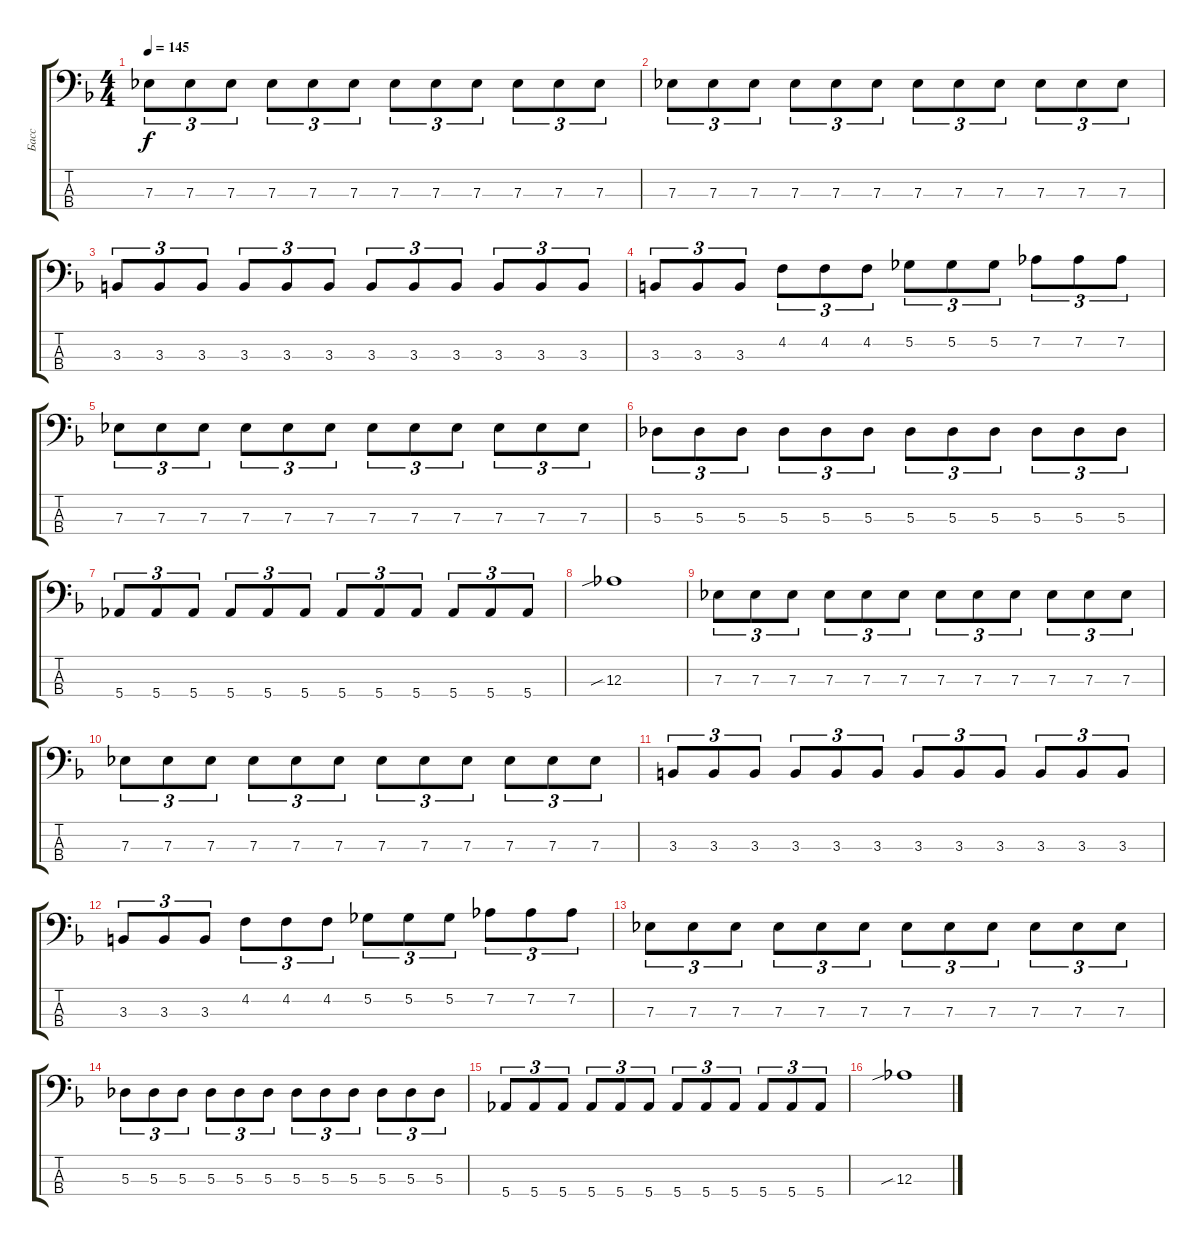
\track ("Басс" "Басс") {instrument electricbassfinger}
\staff {score tabs}
\tuning (Gb2 Db2 Ab1 Eb1) {hide}
\ts (4 4)
\tempo 145
\clef f4
\ks dminor
7.3.8{tu (3 2) dy f} 7.3.8{tu (3 2)} 7.3.8{tu (3 2)} 7.3.8{tu (3 2)} 7.3.8{tu (3 2)} 7.3.8{tu (3 2)} 7.3.8{tu (3 2)} 7.3.8{tu (3 2)} 7.3.8{tu (3 2)} 7.3.8{tu (3 2)} 7.3.8{tu (3 2)} 7.3.8{tu (3 2)} |
7.3.8{tu (3 2)} 7.3.8{tu (3 2)} 7.3.8{tu (3 2)} 7.3.8{tu (3 2)} 7.3.8{tu (3 2)} 7.3.8{tu (3 2)} 7.3.8{tu (3 2)} 7.3.8{tu (3 2)} 7.3.8{tu (3 2)} 7.3.8{tu (3 2)} 7.3.8{tu (3 2)} 7.3.8{tu (3 2)} |
3.3.8{tu (3 2)} 3.3.8{tu (3 2)} 3.3.8{tu (3 2)} 3.3.8{tu (3 2)} 3.3.8{tu (3 2)} 3.3.8{tu (3 2)} 3.3.8{tu (3 2)} 3.3.8{tu (3 2)} 3.3.8{tu (3 2)} 3.3.8{tu (3 2)} 3.3.8{tu (3 2)} 3.3.8{tu (3 2)} |
3.3.8{tu (3 2)} 3.3.8{tu (3 2)} 3.3.8{tu (3 2)} 4.2.8{tu (3 2)} 4.2.8{tu (3 2)} 4.2.8{tu (3 2)} 5.2.8{tu (3 2)} 5.2.8{tu (3 2)} 5.2.8{tu (3 2)} 7.2.8{tu (3 2)} 7.2.8{tu (3 2)} 7.2.8{tu (3 2)} |
7.3.8{tu (3 2)} 7.3.8{tu (3 2)} 7.3.8{tu (3 2)} 7.3.8{tu (3 2)} 7.3.8{tu (3 2)} 7.3.8{tu (3 2)} 7.3.8{tu (3 2)} 7.3.8{tu (3 2)} 7.3.8{tu (3 2)} 7.3.8{tu (3 2)} 7.3.8{tu (3 2)} 7.3.8{tu (3 2)} |
5.3.8{tu (3 2)} 5.3.8{tu (3 2)} 5.3.8{tu (3 2)} 5.3.8{tu (3 2)} 5.3.8{tu (3 2)} 5.3.8{tu (3 2)} 5.3.8{tu (3 2)} 5.3.8{tu (3 2)} 5.3.8{tu (3 2)} 5.3.8{tu (3 2)} 5.3.8{tu (3 2)} 5.3.8{tu (3 2)} |
5.4.8{tu (3 2)} 5.4.8{tu (3 2)} 5.4.8{tu (3 2)} 5.4.8{tu (3 2)} 5.4.8{tu (3 2)} 5.4.8{tu (3 2)} 5.4.8{tu (3 2)} 5.4.8{tu (3 2)} 5.4.8{tu (3 2)} 5.4.8{tu (3 2)} 5.4.8{tu (3 2)} 5.4.8{tu (3 2)} |
12.3{sib}.1 |
7.3.8{tu (3 2)} 7.3.8{tu (3 2)} 7.3.8{tu (3 2)} 7.3.8{tu (3 2)} 7.3.8{tu (3 2)} 7.3.8{tu (3 2)} 7.3.8{tu (3 2)} 7.3.8{tu (3 2)} 7.3.8{tu (3 2)} 7.3.8{tu (3 2)} 7.3.8{tu (3 2)} 7.3.8{tu (3 2)} |
7.3.8{tu (3 2)} 7.3.8{tu (3 2)} 7.3.8{tu (3 2)} 7.3.8{tu (3 2)} 7.3.8{tu (3 2)} 7.3.8{tu (3 2)} 7.3.8{tu (3 2)} 7.3.8{tu (3 2)} 7.3.8{tu (3 2)} 7.3.8{tu (3 2)} 7.3.8{tu (3 2)} 7.3.8{tu (3 2)} |
3.3.8{tu (3 2)} 3.3.8{tu (3 2)} 3.3.8{tu (3 2)} 3.3.8{tu (3 2)} 3.3.8{tu (3 2)} 3.3.8{tu (3 2)} 3.3.8{tu (3 2)} 3.3.8{tu (3 2)} 3.3.8{tu (3 2)} 3.3.8{tu (3 2)} 3.3.8{tu (3 2)} 3.3.8{tu (3 2)} |
3.3.8{tu (3 2)} 3.3.8{tu (3 2)} 3.3.8{tu (3 2)} 4.2.8{tu (3 2)} 4.2.8{tu (3 2)} 4.2.8{tu (3 2)} 5.2.8{tu (3 2)} 5.2.8{tu (3 2)} 5.2.8{tu (3 2)} 7.2.8{tu (3 2)} 7.2.8{tu (3 2)} 7.2.8{tu (3 2)} |
7.3.8{tu (3 2)} 7.3.8{tu (3 2)} 7.3.8{tu (3 2)} 7.3.8{tu (3 2)} 7.3.8{tu (3 2)} 7.3.8{tu (3 2)} 7.3.8{tu (3 2)} 7.3.8{tu (3 2)} 7.3.8{tu (3 2)} 7.3.8{tu (3 2)} 7.3.8{tu (3 2)} 7.3.8{tu (3 2)} |
5.3.8{tu (3 2)} 5.3.8{tu (3 2)} 5.3.8{tu (3 2)} 5.3.8{tu (3 2)} 5.3.8{tu (3 2)} 5.3.8{tu (3 2)} 5.3.8{tu (3 2)} 5.3.8{tu (3 2)} 5.3.8{tu (3 2)} 5.3.8{tu (3 2)} 5.3.8{tu (3 2)} 5.3.8{tu (3 2)} |
5.4.8{tu (3 2)} 5.4.8{tu (3 2)} 5.4.8{tu (3 2)} 5.4.8{tu (3 2)} 5.4.8{tu (3 2)} 5.4.8{tu (3 2)} 5.4.8{tu (3 2)} 5.4.8{tu (3 2)} 5.4.8{tu (3 2)} 5.4.8{tu (3 2)} 5.4.8{tu (3 2)} 5.4.8{tu (3 2)} |
12.3{sib}.1
